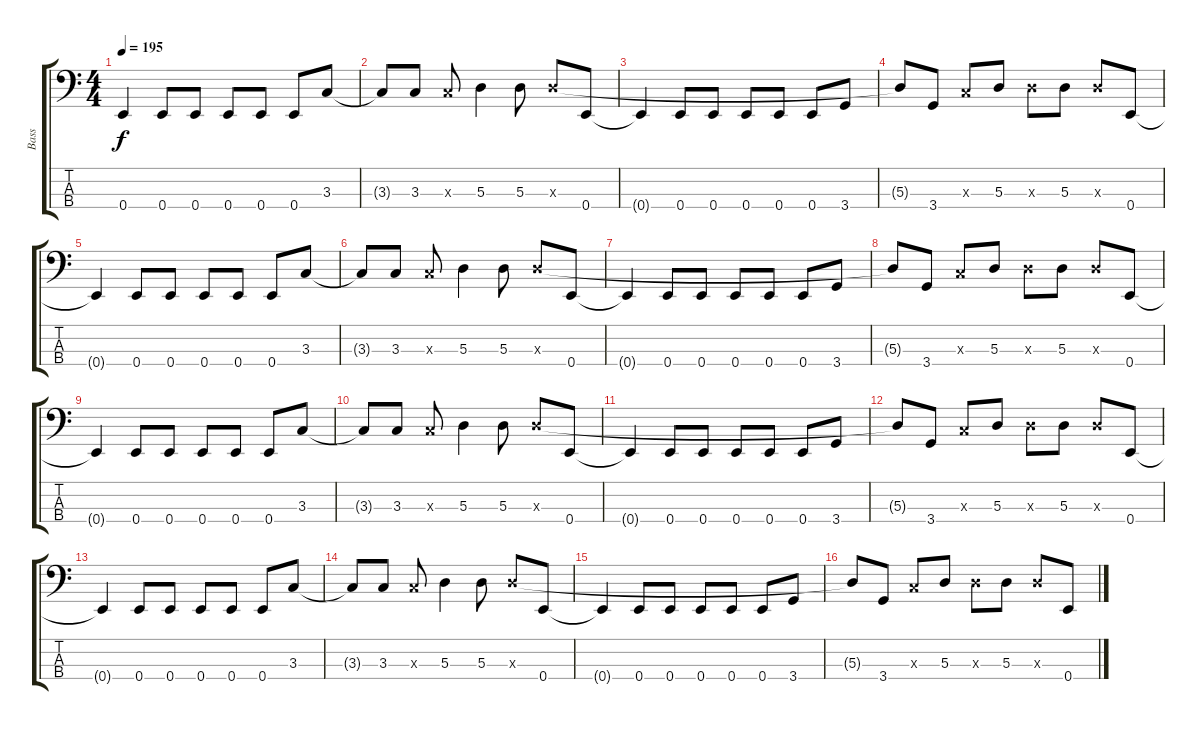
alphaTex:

\track ("Bass" "Bass") {instrument slapbass2}
\staff {score tabs}
\tuning (G2 D2 A1 E1) {hide}
\ts (4 4)
\tempo 195
\clef f4
\ks c
0.4{t}.4{dy f} 0.4.8 0.4.8 0.4.8 0.4.8 0.4.8 3.3.8 |
3.3{t}.8 3.3.8 3.3{x}.8 5.3.4 5.3.8 5.3{x}.8 0.4.8 |
0.4{t}.4 0.4.8 0.4.8 0.4.8 0.4.8 0.4.8 3.4.8 |
5.3{t}.8 3.4.8 3.3{x}.8 5.3.8 5.3{x}.8 5.3.8 5.3{x}.8 0.4.8 |
0.4{t}.4 0.4.8 0.4.8 0.4.8 0.4.8 0.4.8 3.3.8 |
3.3{t}.8 3.3.8 3.3{x}.8 5.3.4 5.3.8 5.3{x}.8 0.4.8 |
0.4{t}.4 0.4.8 0.4.8 0.4.8 0.4.8 0.4.8 3.4.8 |
5.3{t}.8 3.4.8 3.3{x}.8 5.3.8 5.3{x}.8 5.3.8 5.3{x}.8 0.4.8 |
0.4{t}.4 0.4.8 0.4.8 0.4.8 0.4.8 0.4.8 3.3.8 |
3.3{t}.8 3.3.8 3.3{x}.8 5.3.4 5.3.8 5.3{x}.8 0.4.8 |
0.4{t}.4 0.4.8 0.4.8 0.4.8 0.4.8 0.4.8 3.4.8 |
5.3{t}.8 3.4.8 3.3{x}.8 5.3.8 5.3{x}.8 5.3.8 5.3{x}.8 0.4.8 |
0.4{t}.4 0.4.8 0.4.8 0.4.8 0.4.8 0.4.8 3.3.8 |
3.3{t}.8 3.3.8 3.3{x}.8 5.3.4 5.3.8 5.3{x}.8 0.4.8 |
0.4{t}.4 0.4.8 0.4.8 0.4.8 0.4.8 0.4.8 3.4.8 |
5.3{t}.8 3.4.8 3.3{x}.8 5.3.8 5.3{x}.8 5.3.8 5.3{x}.8 0.4.8
